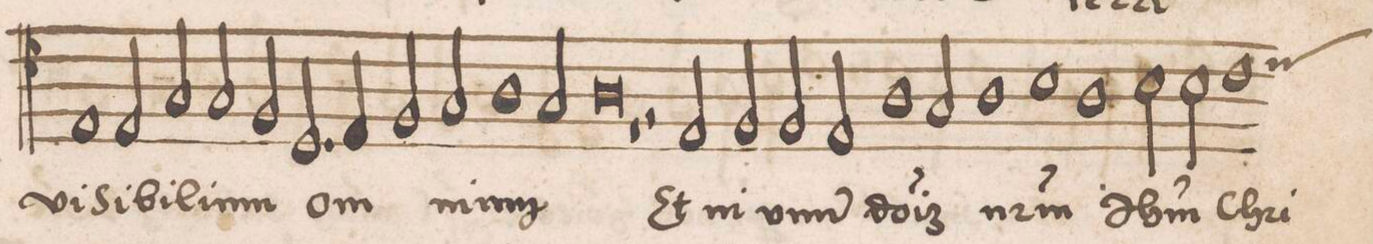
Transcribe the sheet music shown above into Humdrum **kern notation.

**kern	**text
*I"TENOR	*
*clefC4	*
*k[]	*
*met(c|)	*
*M2/1	*
2r	.
1E	vi-
2E/	-ſi-
=11	=11
2G/	-bi-
2G/	-li-
2F/	-um
2.D/	om-
=12	=12
4E/	.
2F/	.
2G/	-ni-
1A	-u(m)
=13	=13
2G/	.
0A	.
=14	=14
1r	.
=15	=15
2r	.
2E/	Et
2F/	in
2F/	v-
=16	=16
2E/	-nu(m)
1A	do-
2G/	-(m)i-
=17	=17
1A	-(num)
1B	n(os-
=18	=18
1A	-tru)m
2B\	Ih(e-
2B\	-su)m
=19	=19
*custos:d	*
1c	Chri-
1d	-ſtu(m)
=20	=20
*-	*-
